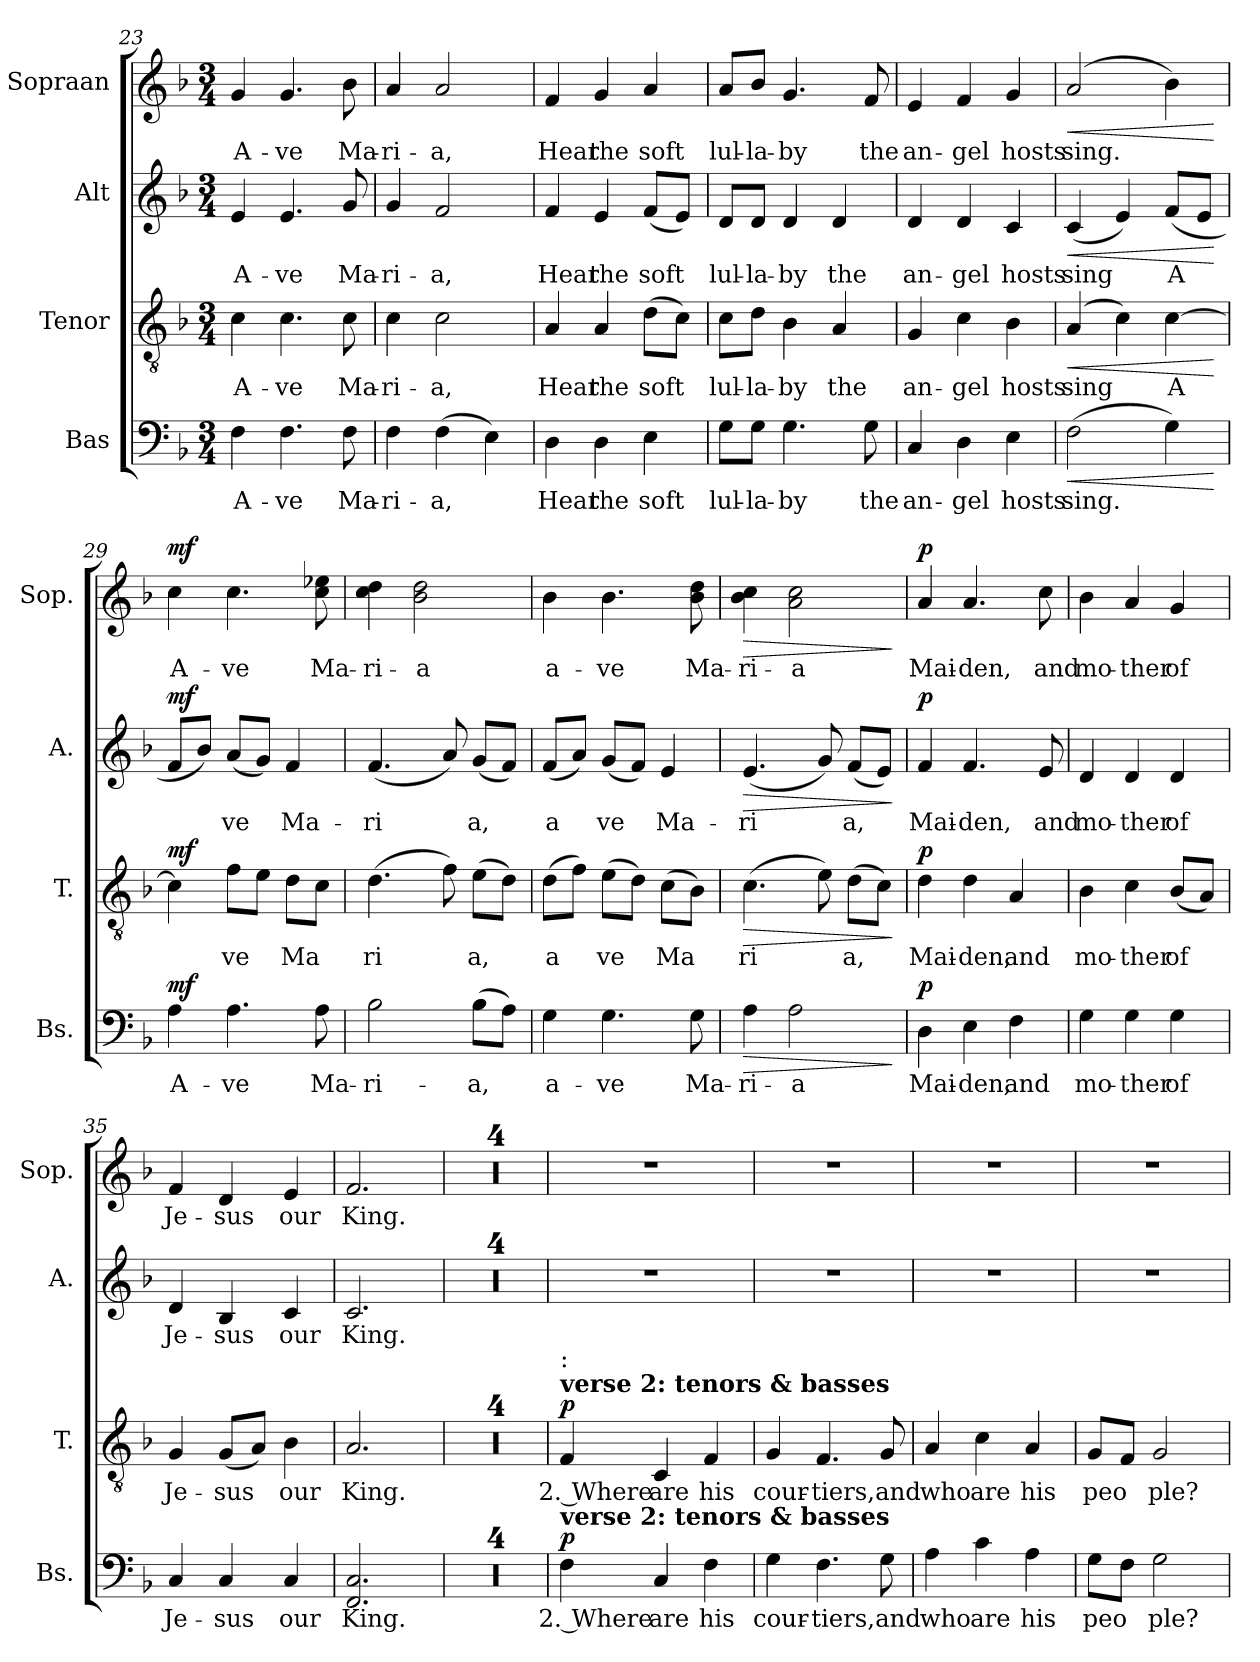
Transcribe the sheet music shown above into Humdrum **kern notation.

**kern	**text	**dynam	**kern	**text	**dynam	**kern	**text	**dynam	**kern	**text	**dynam
*part4	*part4	*part4	*part3	*part3	*part3	*part2	*part2	*part2	*part1	*part1	*part1
*staff4	*staff4	*staff4	*staff3	*staff3	*staff3	*staff2	*staff2	*staff2	*staff1	*staff1	*staff1
*I"Bas	*	*	*I"Tenor	*	*	*I"Alt	*	*	*I"Sopraan	*	*
*I'Bs.	*	*	*I'T.	*	*	*I'A.	*	*	*I'Sop.	*	*
*clefF4	*	*	*clefGv2	*	*	*clefG2	*	*	*clefG2	*	*
*k[b-]	*	*	*k[b-]	*	*	*k[b-]	*	*	*k[b-]	*	*
*M3/4	*	*	*M3/4	*	*	*M3/4	*	*	*M3/4	*	*
=23	=23	=23	=23	=23	=23	=23	=23	=23	=23	=23	=23
!	!LO:LY:b	!	!	!LO:LY:b	!	!	!LO:LY:b	!	!	!LO:LY:b	!
4F\	A-	.	4c\	A-	.	4e/	A-	.	4g/	A-	.
!	!LO:LY:b	!	!	!LO:LY:b	!	!	!LO:LY:b	!	!	!LO:LY:b	!
4.F\	-ve	.	4.c\	-ve	.	4.e/	-ve	.	4.g/	-ve	.
!	!LO:LY:b	!	!	!LO:LY:b	!	!	!LO:LY:b	!	!	!LO:LY:b	!
8F\	Ma-	.	8c\	Ma-	.	8g/	Ma-	.	8b-\	Ma-	.
=24	=24	=24	=24	=24	=24	=24	=24	=24	=24	=24	=24
!	!LO:LY:b	!	!	!LO:LY:b	!	!	!LO:LY:b	!	!	!LO:LY:b	!
4F\	-ri-	.	4c\	-ri-	.	4g/	-ri-	.	4a/	-ri-	.
!	!LO:LY:b	!	!	!LO:LY:b	!	!	!LO:LY:b	!	!	!LO:LY:b	!
(>4F\	-a,	.	2c\	-a,	.	2f/	-a,	.	2a/	-a,	.
4E\)	.	.	.	.	.	.	.	.	.	.	.
=25	=25	=25	=25	=25	=25	=25	=25	=25	=25	=25	=25
!	!LO:LY:b	!	!	!LO:LY:b	!	!	!LO:LY:b	!	!	!LO:LY:b	!
4D\	Hear	.	4A/	Hear	.	4f/	Hear	.	4f/	Hear	.
!	!LO:LY:b	!	!	!LO:LY:b	!	!	!LO:LY:b	!	!	!LO:LY:b	!
4D\	the	.	4A/	the	.	4e/	the	.	4g/	the	.
!	!LO:LY:b	!	!	!LO:LY:b	!	!	!LO:LY:b	!	!	!LO:LY:b	!
4E\	soft	.	(>8d\L	soft	.	(<8f/L	soft	.	4a/	soft	.
.	.	.	8c\J)	.	.	8e/J)	.	.	.	.	.
=26	=26	=26	=26	=26	=26	=26	=26	=26	=26	=26	=26
!	!LO:LY:b	!	!	!LO:LY:b	!	!	!LO:LY:b	!	!	!LO:LY:b	!
8G\L	lul-	.	8c\L	lul-	.	8d/L	lul-	.	8a/L	lul-	.
!	!LO:LY:b	!	!	!LO:LY:b	!	!	!LO:LY:b	!	!	!LO:LY:b	!
8G\J	-la-	.	8d\J	-la-	.	8d/J	-la-	.	8b-/J	-la-	.
!	!LO:LY:b	!	!	!LO:LY:b	!	!	!LO:LY:b	!	!	!LO:LY:b	!
4.G\	-by	.	4B-\	-by	.	4d/	-by	.	4.g/	-by	.
!	!	!	!	!LO:LY:b	!	!	!LO:LY:b	!	!	!	!
.	.	.	4A/	the	.	4d/	the	.	.	.	.
!	!LO:LY:b	!	!	!	!	!	!	!	!	!LO:LY:b	!
8G\	the	.	.	.	.	.	.	.	8f/	the	.
=27	=27	=27	=27	=27	=27	=27	=27	=27	=27	=27	=27
!	!LO:LY:b	!	!	!LO:LY:b	!	!	!LO:LY:b	!	!	!LO:LY:b	!
4C/	an-	.	4G/	an-	.	4d/	an-	.	4e/	an-	.
!	!LO:LY:b	!	!	!LO:LY:b	!	!	!LO:LY:b	!	!	!LO:LY:b	!
4D\	-gel	.	4c\	-gel	.	4d/	-gel	.	4f/	-gel	.
!	!LO:LY:b	!	!	!LO:LY:b	!	!	!LO:LY:b	!	!	!LO:LY:b	!
4E\	hosts	.	4B-\	hosts	.	4c/	hosts	.	4g/	hosts	.
=28	=28	=28	=28	=28	=28	=28	=28	=28	=28	=28	=28
!	!LO:LY:b	!LO:HP:b	!	!LO:LY:b	!LO:HP:b	!	!LO:LY:b	!LO:HP:b	!	!LO:LY:b	!LO:HP:b
(>2F\	sing.	<	(>4A/	sing	<	(<4c/	sing	<	(>2a/	sing.	<
.	.	.	4c\)	.	.	4e/)	.	.	.	.	.
!	!	!	!	!LO:LY:b	!	!	!LO:LY:b	!	!	!	!
4G\)	.	.	[4c\	A	.	(<8f/L	A	.	4b-\)	.	.
.	.	.	.	.	.	8e/J	.	.	.	.	.
.	.	[	.	.	[	.	.	[	.	.	[
=29	=29	=29	=29	=29	=29	=29	=29	=29	=29	=29	=29
!	!LO:LY:b	!LO:DY:a	!	!	!LO:DY:a	!	!	!LO:DY:a	!	!LO:LY:b	!LO:DY:a
4A\	A-	mf	4c\]	.	mf	8f/L	.	mf	4cc\	A-	mf
.	.	.	.	.	.	8b-/J)	.	.	.	.	.
!	!LO:LY:b	!	!	!LO:LY:b	!	!	!LO:LY:b	!	!	!LO:LY:b	!
4.A\	-ve	.	8f\L	ve	.	(<8a/L	ve	.	4.cc\	-ve	.
.	.	.	8e\J	.	.	8g/J)	.	.	.	.	.
!	!	!	!	!LO:LY:b	!	!	!LO:LY:b	!	!	!	!
.	.	.	8d\L	Ma	.	4f/	Ma-	.	.	.	.
!	!LO:LY:b	!	!	!	!	!	!	!	!	!LO:LY:b	!
8A\	Ma-	.	8c\J	.	.	.	.	.	8cc\ 8ee-X\	Ma-	.
!!LO:LB:g=z
=30	=30	=30	=30	=30	=30	=30	=30	=30	=30	=30	=30
!	!LO:LY:b	!	!	!LO:LY:b	!	!	!LO:LY:b	!	!	!LO:LY:b	!
2B-\	-ri-	.	(>4.d\	-ri	.	(<4.f/	-ri	.	4cc\ 4dd\	-ri-	.
!	!	!	!	!	!	!	!	!	!	!LO:LY:b	!
.	.	.	.	.	.	.	.	.	2b-\ 2dd\	-a	.
.	.	.	8f\)	.	.	8a/)	.	.	.	.	.
!	!LO:LY:b	!	!	!LO:LY:b	!	!	!LO:LY:b	!	!	!	!
(>8B-\L	-a,	.	(>8e\L	a,	.	(<8g/L	a,	.	.	.	.
8A\J)	.	.	8d\J)	.	.	8f/J)	.	.	.	.	.
=31	=31	=31	=31	=31	=31	=31	=31	=31	=31	=31	=31
!	!LO:LY:b	!	!	!LO:LY:b	!	!	!LO:LY:b	!	!	!LO:LY:b	!
4G\	a-	.	(>8d\L	-a	.	(<8f/L	-a	.	4b-\	a-	.
.	.	.	8f\J)	.	.	8a/J)	.	.	.	.	.
!	!LO:LY:b	!	!	!LO:LY:b	!	!	!LO:LY:b	!	!	!LO:LY:b	!
4.G\	-ve	.	(>8e\L	ve	.	(<8g/L	ve	.	4.b-\	-ve	.
.	.	.	8d\J)	.	.	8f/J)	.	.	.	.	.
!	!	!	!	!LO:LY:b	!	!	!LO:LY:b	!	!	!	!
.	.	.	(>8c\L	Ma	.	4e/	Ma-	.	.	.	.
!	!LO:LY:b	!	!	!	!	!	!	!	!	!LO:LY:b	!
8G\	Ma-	.	8B-\J)	.	.	.	.	.	8b-\ 8dd\	Ma-	.
=32	=32	=32	=32	=32	=32	=32	=32	=32	=32	=32	=32
!	!LO:LY:b	!LO:HP:b	!	!LO:LY:b	!LO:HP:b	!	!LO:LY:b	!LO:HP:b	!	!LO:LY:b	!LO:HP:b
4A\	-ri-	>	(>4.c\	ri	>	(<4.e/	-ri	>	4b-\ 4cc\	-ri-	>
!	!LO:LY:b	!	!	!	!	!	!	!	!	!LO:LY:b	!
2A\	-a	.	.	.	.	.	.	.	2a\ 2cc\	-a	.
.	.	.	8e\)	.	.	8g/)	.	.	.	.	.
!	!	!	!	!LO:LY:b	!	!	!LO:LY:b	!	!	!	!
.	.	.	(>8d\L	a,	.	(<8f/L	a,	.	.	.	.
.	.	.	8c\J)	.	.	8e/J)	.	.	.	.	.
.	.	]	.	.	]	.	.	]	.	.	]
=33	=33	=33	=33	=33	=33	=33	=33	=33	=33	=33	=33
!	!LO:LY:b	!LO:DY:a	!	!LO:LY:b	!LO:DY:a	!	!LO:LY:b	!LO:DY:a	!	!LO:LY:b	!LO:DY:a
4D\	Mai-	p	4d\	Mai-	p	4f/	Mai-	p	4a/	Mai-	p
!	!LO:LY:b	!	!	!LO:LY:b	!	!	!LO:LY:b	!	!	!LO:LY:b	!
4E\	-den,	.	4d\	-den,	.	4.f/	-den,	.	4.a/	-den,	.
!	!LO:LY:b	!	!	!LO:LY:b	!	!	!	!	!	!	!
4F\	and	.	4A/	and	.	.	.	.	.	.	.
!	!	!	!	!	!	!	!LO:LY:b	!	!	!LO:LY:b	!
.	.	.	.	.	.	8e/	and	.	8cc\	and	.
=34	=34	=34	=34	=34	=34	=34	=34	=34	=34	=34	=34
!	!LO:LY:b	!	!	!LO:LY:b	!	!	!LO:LY:b	!	!	!LO:LY:b	!
4G\	mo-	.	4B-\	mo-	.	4d/	mo-	.	4b-\	mo-	.
!	!LO:LY:b	!	!	!LO:LY:b	!	!	!LO:LY:b	!	!	!LO:LY:b	!
4G\	-ther	.	4c\	-ther	.	4d/	-ther	.	4a/	-ther	.
!	!LO:LY:b	!	!	!LO:LY:b	!	!	!LO:LY:b	!	!	!LO:LY:b	!
4G\	of	.	(<8B-/L	of	.	4d/	of	.	4g/	of	.
.	.	.	8A/J)	.	.	.	.	.	.	.	.
=35	=35	=35	=35	=35	=35	=35	=35	=35	=35	=35	=35
!	!LO:LY:b	!	!	!LO:LY:b	!	!	!LO:LY:b	!	!	!LO:LY:b	!
4C/	Je-	.	4G/	Je-	.	4d/	Je-	.	4f/	Je-	.
!	!LO:LY:b	!	!	!LO:LY:b	!	!	!LO:LY:b	!	!	!LO:LY:b	!
4C/	-sus	.	(<8G/L	-sus	.	4B-/	-sus	.	4d/	-sus	.
.	.	.	8A/J)	.	.	.	.	.	.	.	.
!	!LO:LY:b	!	!	!LO:LY:b	!	!	!LO:LY:b	!	!	!LO:LY:b	!
4C/	our	.	4B-\	our	.	4c/	our	.	4e/	our	.
=36	=36	=36	=36	=36	=36	=36	=36	=36	=36	=36	=36
!	!LO:LY:b	!	!	!LO:LY:b	!	!	!LO:LY:b	!	!	!LO:LY:b	!
2.FF/ 2.C/	King.	.	2.A/	King.	.	2.c/	King.	.	2.f/	King.	.
=37	=37	=37	=37	=37	=37	=37	=37	=37	=37	=37	=37
2.r	.	.	2.r	.	.	2.r	.	.	2.r	.	.
=38	=38	=38	=38	=38	=38	=38	=38	=38	=38	=38	=38
2.r	.	.	2.r	.	.	2.r	.	.	2.r	.	.
=39	=39	=39	=39	=39	=39	=39	=39	=39	=39	=39	=39
2.r	.	.	2.r	.	.	2.r	.	.	2.r	.	.
=40	=40	=40	=40	=40	=40	=40	=40	=40	=40	=40	=40
2.r	.	.	2.r	.	.	2.r	.	.	2.r	.	.
!!LO:LB:g=z
=41	=41	=41	=41	=41	=41	=41	=41	=41	=41	=41	=41
!	!	!	!LO:TX:a:B:t=verse 2&colon; tenors & basses	!	!	!	!	!	!	!	!
!	!	!	!LO:TX:a:t=&colon;	!	!	!	!	!	!	!	!
!LO:TX:a:B:t=verse 2&colon; tenors & basses	!	!	!	!	!	!	!	!	!	!	!
!	!LO:LY:b	!LO:DY:a	!	!LO:LY:b	!LO:DY:a	!	!	!	!	!	!
4F\	2. Where	p	4F/	2. Where	p	2.r	.	.	2.r	.	.
!	!LO:LY:b	!	!	!LO:LY:b	!	!	!	!	!	!	!
4C/	are	.	4C/	are	.	.	.	.	.	.	.
!	!LO:LY:b	!	!	!LO:LY:b	!	!	!	!	!	!	!
4F\	his	.	4F/	his	.	.	.	.	.	.	.
=42	=42	=42	=42	=42	=42	=42	=42	=42	=42	=42	=42
!	!LO:LY:b	!	!	!LO:LY:b	!	!	!	!	!	!	!
4G\	cour-	.	4G/	cour-	.	2.r	.	.	2.r	.	.
!	!LO:LY:b	!	!	!LO:LY:b	!	!	!	!	!	!	!
4.F\	-tiers,	.	4.F/	-tiers,	.	.	.	.	.	.	.
!	!LO:LY:b	!	!	!LO:LY:b	!	!	!	!	!	!	!
8G\	and	.	8G/	and	.	.	.	.	.	.	.
=43	=43	=43	=43	=43	=43	=43	=43	=43	=43	=43	=43
!	!LO:LY:b	!	!	!LO:LY:b	!	!	!	!	!	!	!
4A\	who	.	4A/	who	.	2.r	.	.	2.r	.	.
!	!LO:LY:b	!	!	!LO:LY:b	!	!	!	!	!	!	!
4c\	are	.	4c\	are	.	.	.	.	.	.	.
!	!LO:LY:b	!	!	!LO:LY:b	!	!	!	!	!	!	!
4A\	his	.	4A/	his	.	.	.	.	.	.	.
=44	=44	=44	=44	=44	=44	=44	=44	=44	=44	=44	=44
!	!LO:LY:b	!	!	!LO:LY:b	!	!	!	!	!	!	!
8G\L	peo	.	8G/L	peo	.	2.r	.	.	2.r	.	.
8F\J	.	.	8F/J	.	.	.	.	.	.	.	.
!	!LO:LY:b	!	!	!LO:LY:b	!	!	!	!	!	!	!
2G\	ple?	.	2G/	ple?	.	.	.	.	.	.	.
=	=	=	=	=	=	=	=	=	=	=	=
*-	*-	*-	*-	*-	*-	*-	*-	*-	*-	*-	*-
